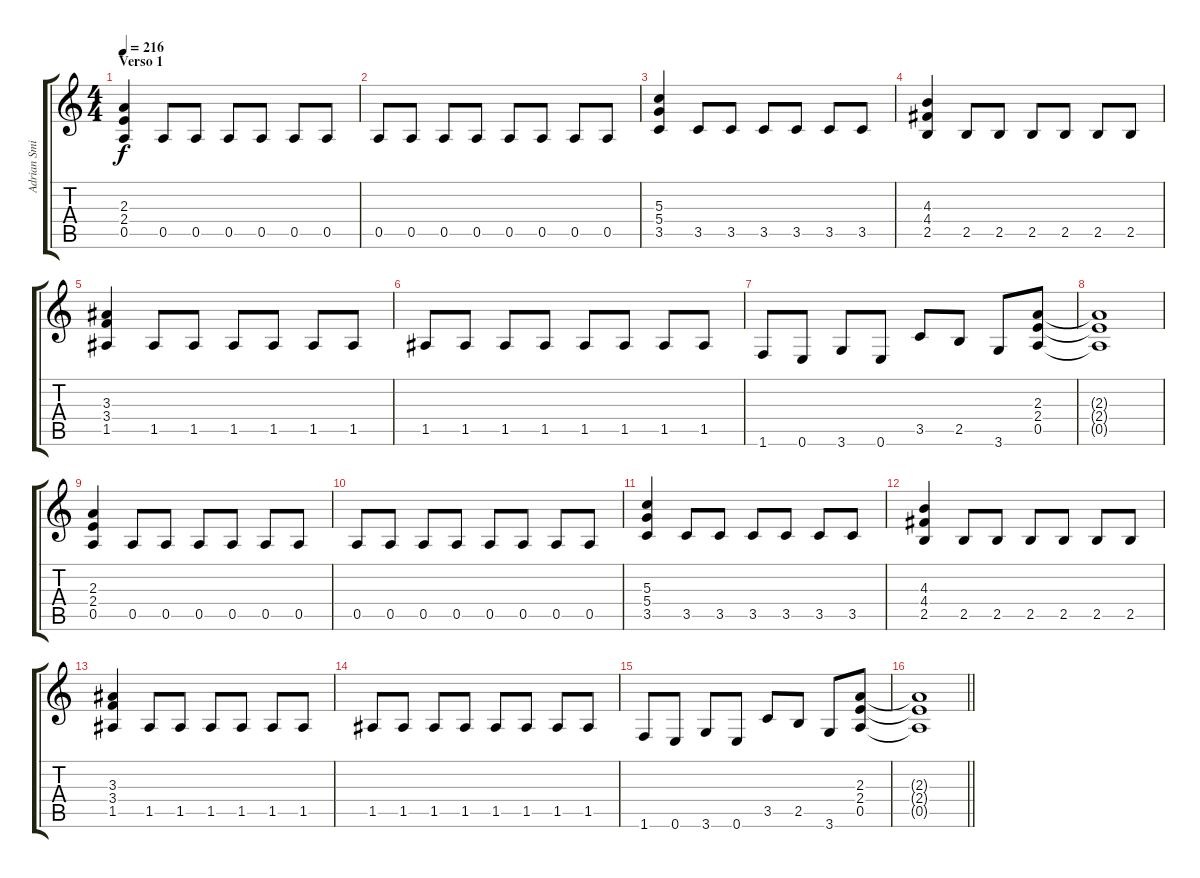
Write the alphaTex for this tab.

\track ("Adrian Smith" "Adrian Smi") {instrument distortionguitar}
\staff {score tabs}
\tuning (E4 B3 G3 D3 A2 E2) {hide}
\ts (4 4)
\section ("" "Verso 1")
\tempo 216
\clef g2
\ks c
(2.3 2.4 0.5).4{dy f} 0.5.8 0.5.8 0.5.8 0.5.8 0.5.8 0.5.8 |
0.5.8 0.5.8 0.5.8 0.5.8 0.5.8 0.5.8 0.5.8 0.5.8 |
(5.3 5.4 3.5).4 3.5.8 3.5.8 3.5.8 3.5.8 3.5.8 3.5.8 |
(4.3 4.4 2.5).4 2.5.8 2.5.8 2.5.8 2.5.8 2.5.8 2.5.8 |
(3.3 3.4 1.5).4 1.5.8 1.5.8 1.5.8 1.5.8 1.5.8 1.5.8 |
1.5.8 1.5.8 1.5.8 1.5.8 1.5.8 1.5.8 1.5.8 1.5.8 |
1.6.8 0.6.8 3.6.8 0.6.8 3.5.8 2.5.8 3.6.8 (2.3 2.4 0.5).8 |
(2.3{t} 2.4{t} 0.5{t}).1 |
(2.3 2.4 0.5).4 0.5.8 0.5.8 0.5.8 0.5.8 0.5.8 0.5.8 |
0.5.8 0.5.8 0.5.8 0.5.8 0.5.8 0.5.8 0.5.8 0.5.8 |
(5.3 5.4 3.5).4 3.5.8 3.5.8 3.5.8 3.5.8 3.5.8 3.5.8 |
(4.3 4.4 2.5).4 2.5.8 2.5.8 2.5.8 2.5.8 2.5.8 2.5.8 |
(3.3 3.4 1.5).4 1.5.8 1.5.8 1.5.8 1.5.8 1.5.8 1.5.8 |
1.5.8 1.5.8 1.5.8 1.5.8 1.5.8 1.5.8 1.5.8 1.5.8 |
1.6.8 0.6.8 3.6.8 0.6.8 3.5.8 2.5.8 3.6.8 (2.3 2.4 0.5).8 |
\barLineRight lightlight
(2.3{t} 2.4{t} 0.5{t}).1
